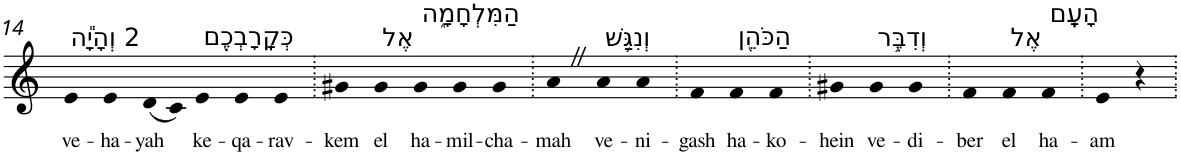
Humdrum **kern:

**kern	**text
*part1	*part1
*staff1	*staff1
*I"Piano	*
*I'Pno	*
!!LO:PB:g=z
*clefG2	*
*k[]	*
=14	=14
!LO:TX:a:t=2 וְהָיָ֕ה	!
!	!LO:LY:b
4e	ve-
!	!LO:LY:b
4e	-ha-
!	!LO:LY:b
(8d	-yah
8c)	.
!LO:TX:a:t=כְּקָֽרָבְכֶ֖ם	!
!	!LO:LY:b
4e	ke-
!	!LO:LY:b
4e	-qa-
!	!LO:LY:b
4e	-rav-
=15.	=15.
!	!LO:LY:b
4g#X	-kem
!LO:TX:a:t=אֶל	!
!	!LO:LY:b
4g#	el
!LO:TX:a:t=הַמִּלְחָמָ֑ה	!
!	!LO:LY:b
4g#	ha-
!	!LO:LY:b
4g#	-mil-
!	!LO:LY:b
4g#	-cha-
=16.	=16.
!	!LO:LY:b
4aZ	-mah
!LO:TX:a:t=וְנִגַּ֥שׁ	!
!	!LO:LY:b
4a	ve-
!	!LO:LY:b
4a	-ni-
=17.	=17.
!	!LO:LY:b
4f	-gash
!LO:TX:a:t=הַכֹּהֵ֖ן	!
!	!LO:LY:b
4f	ha-
!	!LO:LY:b
4f	-ko-
=18.	=18.
!	!LO:LY:b
4g#X	-hein
!LO:TX:a:t=וְדִבֶּ֥ר	!
!	!LO:LY:b
4g#	ve-
!	!LO:LY:b
4g#	-di-
=19.	=19.
!	!LO:LY:b
4f	-ber
!LO:TX:a:t=אֶל	!
!	!LO:LY:b
4f	el
!LO:TX:a:t=הָעָֽם	!
!	!LO:LY:b
4f	ha-
=20.	=20.
!	!LO:LY:b
4e	-am
4r	.
=.	=.
*-	*-
